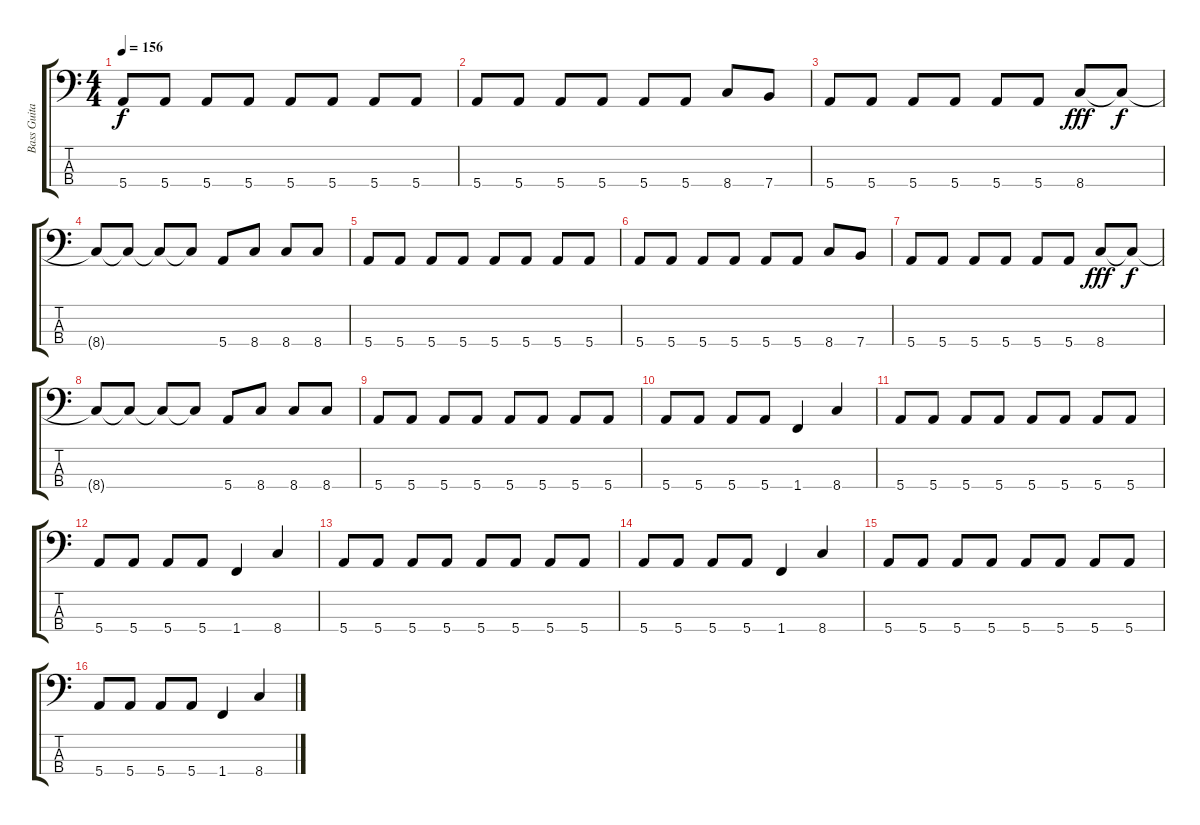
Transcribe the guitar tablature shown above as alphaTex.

\track ("Bass Guitar" "Bass Guita") {instrument electricbassfinger}
\staff {score tabs}
\tuning (G2 D2 A1 E1) {hide}
\ts (4 4)
\tempo 156
\clef f4
\ks c
5.4.8{dy f instrument electricbassfinger} 5.4.8 5.4.8 5.4.8 5.4.8 5.4.8 5.4.8 5.4.8 |
5.4.8 5.4.8 5.4.8 5.4.8 5.4.8 5.4.8 8.4.8 7.4.8 |
5.4.8 5.4.8 5.4.8 5.4.8 5.4.8 5.4.8 8.4.8{dy fff} 8.4{t}.8{dy f} |
8.4{t}.8 8.4{t}.8 8.4{t}.8 8.4{t}.8 5.4.8 8.4.8 8.4.8 8.4.8 |
5.4.8 5.4.8 5.4.8 5.4.8 5.4.8 5.4.8 5.4.8 5.4.8 |
5.4.8 5.4.8 5.4.8 5.4.8 5.4.8 5.4.8 8.4.8 7.4.8 |
5.4.8 5.4.8 5.4.8 5.4.8 5.4.8 5.4.8 8.4.8{dy fff} 8.4{t}.8{dy f} |
8.4{t}.8 8.4{t}.8 8.4{t}.8 8.4{t}.8 5.4.8 8.4.8 8.4.8 8.4.8 |
5.4.8 5.4.8 5.4.8 5.4.8 5.4.8 5.4.8 5.4.8 5.4.8 |
5.4.8 5.4.8 5.4.8 5.4.8 1.4.4 8.4.4 |
5.4.8 5.4.8 5.4.8 5.4.8 5.4.8 5.4.8 5.4.8 5.4.8 |
5.4.8 5.4.8 5.4.8 5.4.8 1.4.4 8.4.4 |
5.4.8 5.4.8 5.4.8 5.4.8 5.4.8 5.4.8 5.4.8 5.4.8 |
5.4.8 5.4.8 5.4.8 5.4.8 1.4.4 8.4.4 |
5.4.8 5.4.8 5.4.8 5.4.8 5.4.8 5.4.8 5.4.8 5.4.8 |
5.4.8 5.4.8 5.4.8 5.4.8 1.4.4 8.4.4
